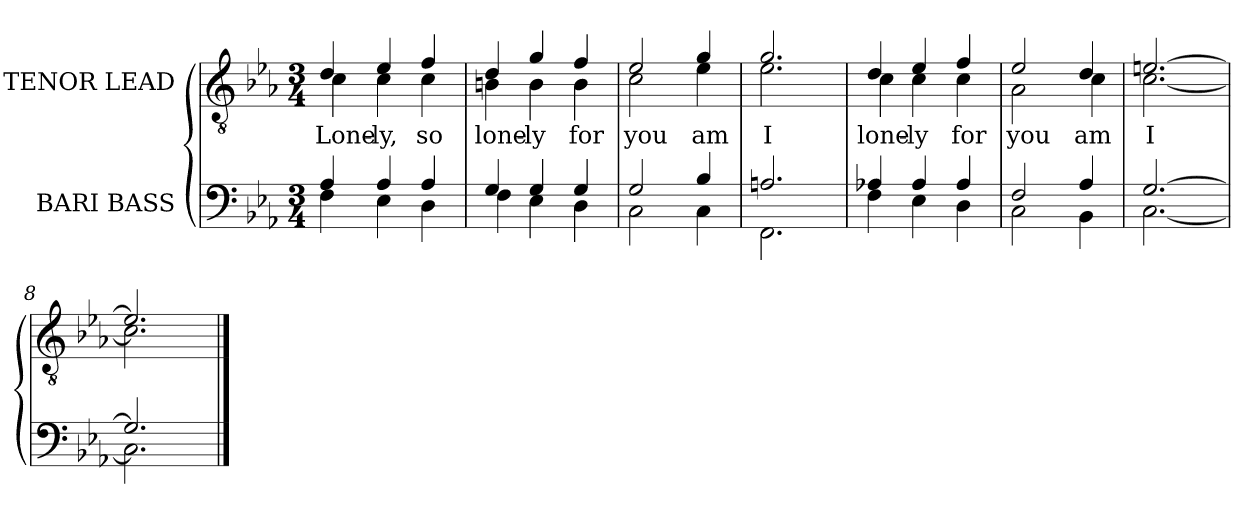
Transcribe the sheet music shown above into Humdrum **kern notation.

**kern	**kern	**text
*part2	*part1	*part1
*staff2	*staff1	*staff1
*I"BARI BASS	*I"TENOR LEAD	*
*clefF4	*clefGv2	*
*k[b-e-a-]	*k[b-e-a-]	*
*M3/4	*M3/4	*
=1	=1	=1
*^	*^	*
!	!	!	!	!LO:LY:b
4A-/	4F\	4d/	4c\	Lone-
!	!	!	!	!LO:LY:b
4A-/	4E-\	4e-/	4c\	-ly,
!	!	!	!	!LO:LY:b
4A-/	4D\	4f/	4c\	so
=2	=2	=2	=2	=2
!	!	!	!	!LO:LY:b
4G/	4F\	4d/	4Bn\	lone-
!	!	!	!	!LO:LY:b
4G/	4E-\	4g/	4B\	-ly
!	!	!	!	!LO:LY:b
4G/	4D\	4f/	4B\	for
=3	=3	=3	=3	=3
!	!	!	!	!LO:LY:b
2G/	2C\	2e-/	2c\	you
!	!	!	!	!LO:LY:b
4B-/	4C\	4g/	4e-\	am
=4	=4	=4	=4	=4
!	!	!	!	!LO:LY:b
2.An/	2.FF\	2.g/	2.e-\	I
=5	=5	=5	=5	=5
!	!	!	!	!LO:LY:b
4A-X/	4F\	4d/	4c\	lone-
!	!	!	!	!LO:LY:b
4A-/	4E-\	4e-/	4c\	-ly
!	!	!	!	!LO:LY:b
4A-/	4D\	4f/	4c\	for
=6	=6	=6	=6	=6
!	!	!	!	!LO:LY:b
2F/	2C\	2e-/	2A-\	you
!	!	!	!	!LO:LY:b
4A-/	4BB-\	4d/	4c\	am
=7	=7	=7	=7	=7
!	!	!	!	!LO:LY:b
[2.G/	[2.C\	[2.en/	[2.c\	I
=8	=8	=8	=8	=8
2.G/]	2.C\]	2.e/]	2.c\]	.
*v	*v	*	*	*
*	*v	*v	*
==	==	==
*-	*-	*-
